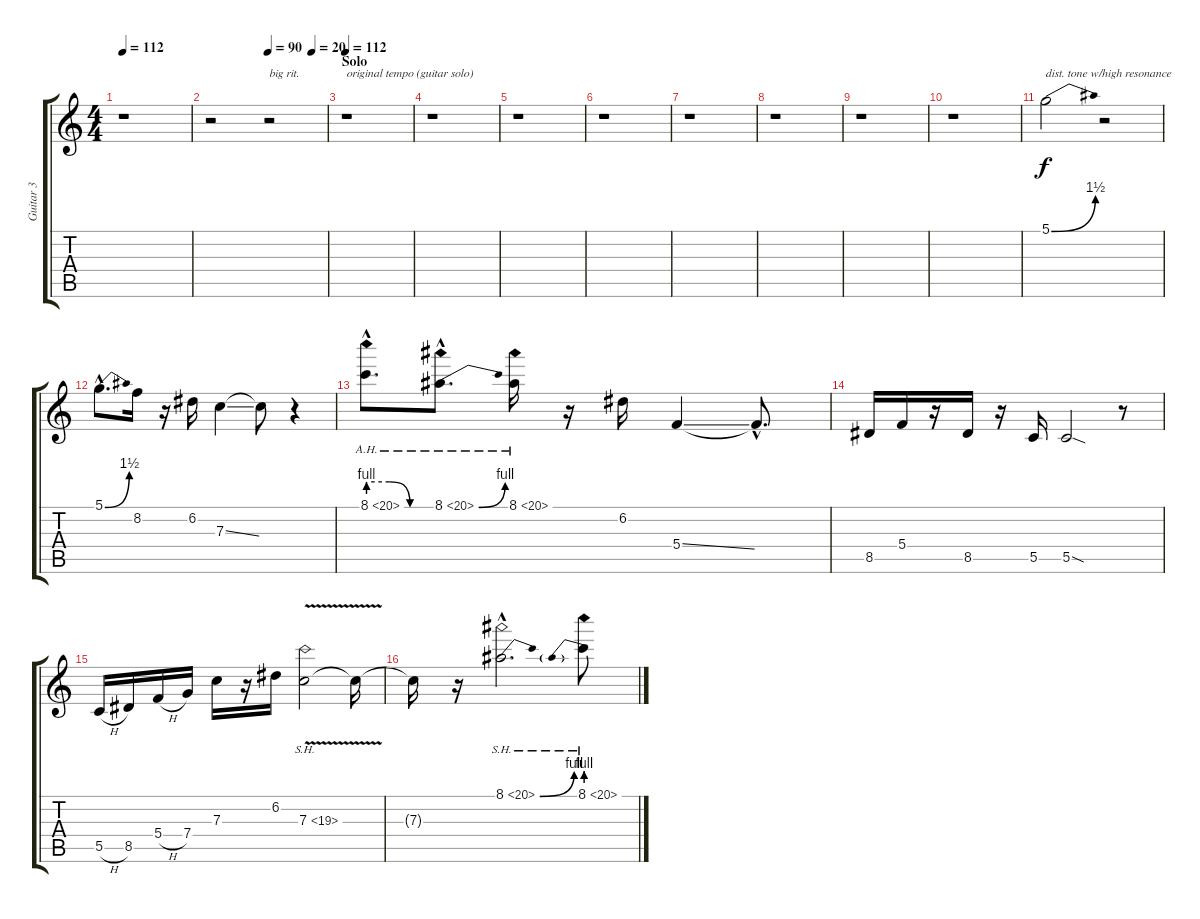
\track ("Guitar 3" "Guitar 3") {instrument distortionguitar}
\staff {score tabs}
\tuning (D4 A3 F3 C3 G2 D2) {hide}
\ts (4 4)
\tempo 112
\clef g2
\ks c
r.1{dy f} |
\tempo (90 0.5)
\tempo (20 0.875)
r.2 r.2{txt "big rit."} |
\section ("" "Solo")
\tempo 112
r.1{txt "original tempo (guitar solo)"} |
r.1 |
r.1 |
r.1 |
r.1 |
r.1 |
r.1 |
r.1 |
5.1{be (bend 0 0 60 6)}.2{txt "dist. tone w/high resonance"} r.2 |
5.1{be (bend 0 0 60 6) hac}.8{d} 8.2.16 r.16 6.2.16 7.3{ss}.4 7.3{t}.8 r.4 |
8.1{be (custom 0 4 20 4 40 0 60 0) ah 12 hac}.8{d} 8.1{be (bend 0 0 60 4) ah 12 hac}.8{d} 8.1{ah 12}.16 r.16 6.2.16 5.4{ss}.4 5.4{hac t}.8{d} |
8.5.16 5.4.16 r.16 8.5.16 r.16 5.5.16 5.5{sod}.2 r.8 |
5.5{h}.16 8.5.16 5.4{h}.16 7.4.16 7.3.16 r.16 6.2.16 7.3{sh 12 v}.2 7.3{t}.16 |
7.3{t}.16 r.16 8.1{be (bend 0 0 60 4) sh 12 hac}.2{d} 8.1{be (prebend 0 4 60 4) sh 12}.8
